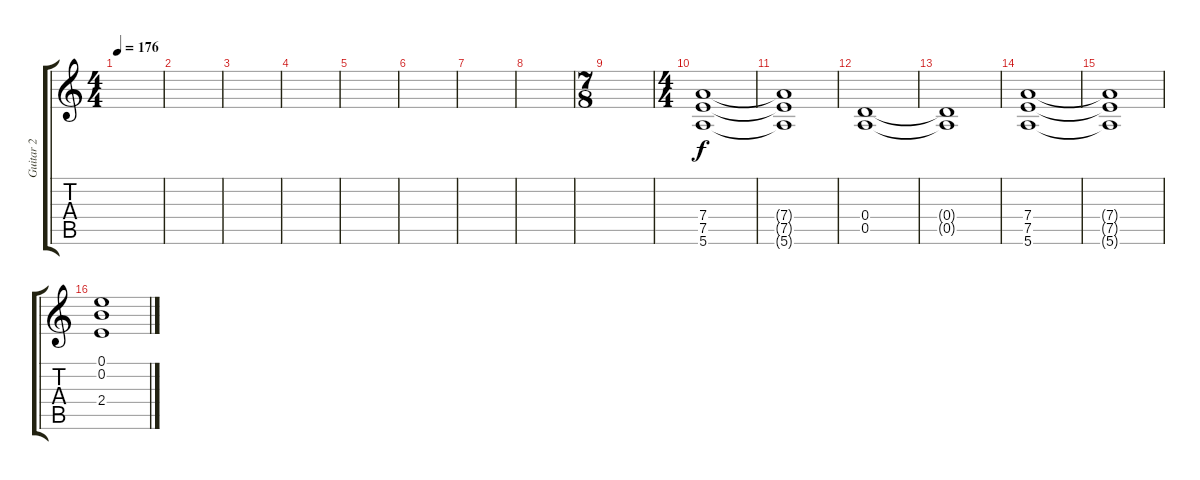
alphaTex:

\track ("Guitar 2" "Guitar 2") {instrument overdrivenguitar}
\staff {score tabs}
\tuning (E4 B3 G3 D3 A2 E2) {hide}
\ts (4 4)
\tempo 176
\clef g2
\ks c
|
|
|
|
|
|
|
|
\ts (7 8)
|
\ts (4 4)
(7.4 7.5 5.6).1 |
(7.4{t} 7.5{t} 5.6{t}).1 |
(0.4 0.5).1 |
(0.4{t} 0.5{t}).1 |
(7.4 7.5 5.6).1 |
(7.4{t} 7.5{t} 5.6{t}).1 |
(0.1 0.2 2.4).1
